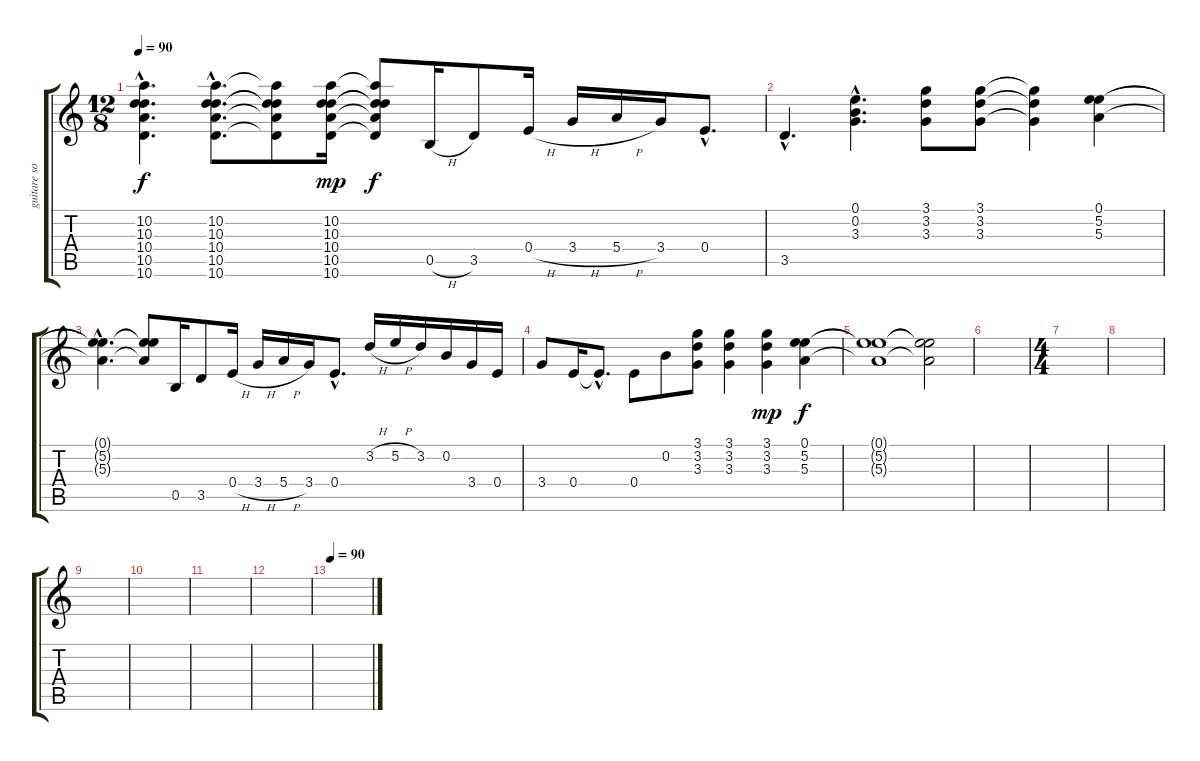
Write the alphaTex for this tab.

\track ("guitare solo" "guitare so") {instrument acousticguitarnylon}
\staff {score tabs}
\tuning (E4 B3 E3 E3 B2 E2) {hide}
\ts (12 8)
\tempo 90
\clef g2
\ks c
(10.2{hac} 10.3{hac} 10.4{hac} 10.5{hac} 10.6{hac}).4{d dy f} (10.2{hac} 10.3{hac} 10.4{hac} 10.5{hac} 10.6{hac}).8{d} (10.2{t} 10.3{t} 10.4{t} 10.5{t} 10.6{t}).8 (10.2 10.3 10.4 10.5 10.6).16{dy mp} (10.2{t} 10.3{t} 10.4{t} 10.5{t} 10.6{t}).8{dy f} 0.5{h}.16 3.5.8 0.4{h}.16 3.4{h}.16 5.4{h}.16 3.4.16 0.4{hac}.8{d} |
3.5{hac}.4{d} (0.1{hac} 0.2{hac} 3.3{hac}).4{d} (3.1 3.2 3.3).8 (3.1 3.2 3.3).8 (3.1{t} 3.2{t} 3.3{t}).4 (0.1 5.2 5.3).4 |
(0.1{hac t} 5.2{hac t} 5.3{hac t}).4{d} (0.1{t} 5.2{t} 5.3{t}).8 0.5.16 3.5.8 0.4{h}.16 3.4{h}.16 5.4{h}.16 3.4.16 0.4{hac}.8{d} 3.2{h}.16 5.2{h}.16 3.2.16 0.2.16 3.4.16 0.4.16 |
3.4.8 0.4.16 0.4{hac t}.8{d} 0.4.8 0.2.8 (3.1 3.2 3.3).8 (3.1 3.2 3.3).4 (3.1 3.2 3.3).4{dy mp} (0.1 5.2 5.3).4{dy f} |
(0.1{t} 5.2{t} 5.3{t}).1 (0.1{t} 5.2{t} 5.3{t}).2 |
|
\ts (4 4)
|
|
|
|
|
|
\tempo 90
